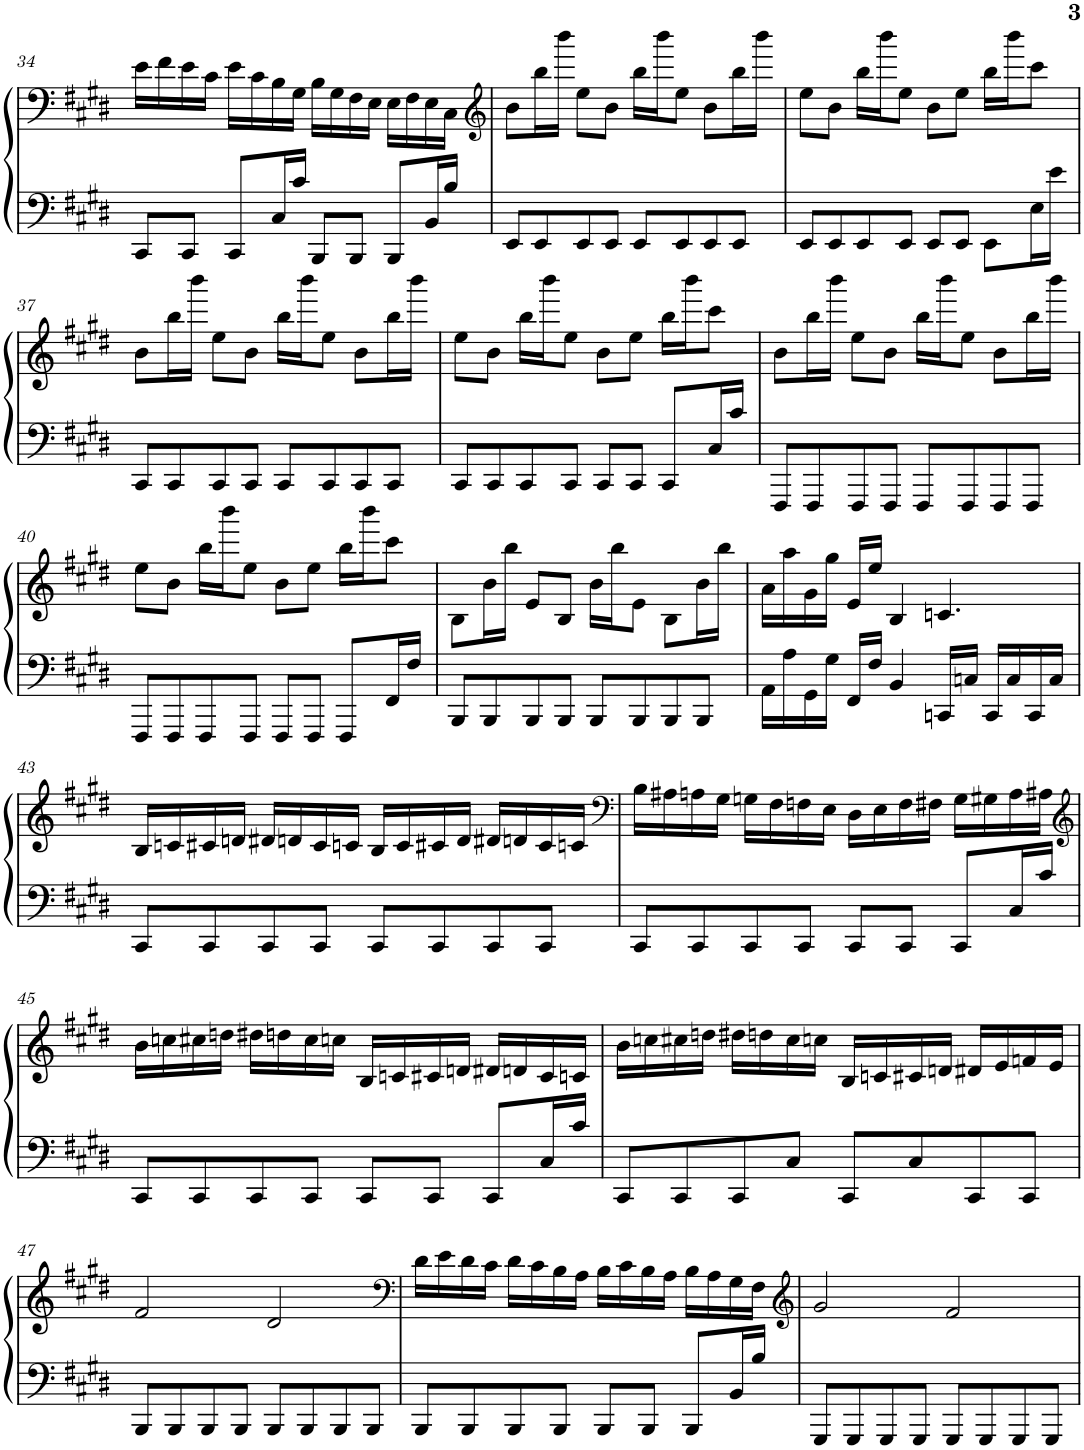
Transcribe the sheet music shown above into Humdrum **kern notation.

**kern	**kern
*part1	*part1
*staff2	*staff1
*I"Piano	*
*I'Pno.	*
!!LO:PB:g=z
*clefF4	*clefF4
*k[f#c#g#d#]	*k[f#c#g#d#]
*M4/4	*M4/4
=34	=34
8CC#/L	16e\LL
.	16f#\
8CC#/J	16e\
.	16c#\JJ
8CC#/L	16e\LL
.	16c#\
16C#/L	16B\
16c#/JJ	16G#\JJ
8BBB/L	16B\LL
.	16G#\
8BBB/J	16F#\
.	16E\JJ
8BBB/L	16E\LL
.	16F#\
16BB/L	16E\
16B/JJ	16C#\JJ
=35	=35
*	*clefG2
8EE/L	8b\L
8EE/	16bb\L
.	16bbb\JJ
8EE/	8ee\L
8EE/J	8b\J
8EE/L	16bb\LL
.	16bbb\J
8EE/	8ee\J
8EE/	8b\L
8EE/J	16bb\L
.	16bbb\JJ
=36	=36
8EE/L	8ee\L
8EE/	8b\J
8EE/	16bb\LL
.	16bbb\J
8EE/J	8ee\J
8EE/L	8b\L
8EE/J	8ee\J
8EE\L	16bb\LL
.	16bbb\J
16E\L	8ccc#\J
16e\JJ	.
!!LO:LB:g=z
=37	=37
8CC#/L	8b\L
8CC#/	16bb\L
.	16bbb\JJ
8CC#/	8ee\L
8CC#/J	8b\J
8CC#/L	16bb\LL
.	16bbb\J
8CC#/	8ee\J
8CC#/	8b\L
8CC#/J	16bb\L
.	16bbb\JJ
=38	=38
8CC#/L	8ee\L
8CC#/	8b\J
8CC#/	16bb\LL
.	16bbb\J
8CC#/J	8ee\J
8CC#/L	8b\L
8CC#/J	8ee\J
8CC#/L	16bb\LL
.	16bbb\J
16C#/L	8ccc#\J
16c#/JJ	.
=39	=39
8FFF#/L	8b\L
8FFF#/	16bb\L
.	16bbb\JJ
8FFF#/	8ee\L
8FFF#/J	8b\J
8FFF#/L	16bb\LL
.	16bbb\J
8FFF#/	8ee\J
8FFF#/	8b\L
8FFF#/J	16bb\L
.	16bbb\JJ
!!LO:LB:g=z
=40	=40
8FFF#/L	8ee\L
8FFF#/	8b\J
8FFF#/	16bb\LL
.	16bbb\J
8FFF#/J	8ee\J
8FFF#/L	8b\L
8FFF#/J	8ee\J
8FFF#/L	16bb\LL
.	16bbb\J
16FF#/L	8ccc#\J
16F#/JJ	.
=41	=41
8BBB/L	8B\L
8BBB/	16b\L
.	16bb\JJ
8BBB/	8e/L
8BBB/J	8B/J
8BBB/L	16b\LL
.	16bb\J
8BBB/	8e\J
8BBB/	8B\L
8BBB/J	16b\L
.	16bb\JJ
=42	=42
16AA\LL	16a\LL
16A\	16aa\
16GG#\	16g#\
16G#\JJ	16gg#\JJ
16FF#/LL	16e/LL
16F#/JJ	16ee/JJ
4BB/	4B/
16CCn/LL	4.cn/
16Cn/JJ	.
16CC/LL	.
16C/	.
16CC/	.
16C/JJ	.
!!LO:LB:g=z
=43	=43
8CC#/L	16B/LL
.	16cn/
8CC#/	16c#X/
.	16dn/JJ
8CC#/	16d#X/LL
.	16dn/
8CC#/J	16c#/
.	16cn/JJ
8CC#/L	16B/LL
.	16c/
8CC#/	16c#X/
.	16d/JJ
8CC#/	16d#X/LL
.	16dn/
8CC#/J	16c#/
.	16cn/JJ
=44	=44
*	*clefF4
8CC#/L	16B\LL
.	16A#X\
8CC#/	16An\
.	16G#\JJ
8CC#/	16Gn\LL
.	16F#\
8CC#/J	16Fn\
.	16E\JJ
8CC#/L	16D#\LL
.	16E\
8CC#/J	16F\
.	16F#X\JJ
8CC#/L	16G\LL
.	16G#X\
16C#/L	16A\
16c#/JJ	16A#X\JJ
!!LO:LB:g=z
=45	=45
*	*clefG2
8CC#/L	16b\LL
.	16ccn\
8CC#/	16cc#X\
.	16ddn\JJ
8CC#/	16dd#X\LL
.	16ddn\
8CC#/J	16cc#\
.	16ccn\JJ
8CC#/L	16B/LL
.	16cn/
8CC#/J	16c#X/
.	16dn/JJ
8CC#/L	16d#X/LL
.	16dn/
16C#/L	16c#/
16c#/JJ	16cn/JJ
=46	=46
8CC#/L	16b\LL
.	16ccn\
8CC#/	16cc#X\
.	16ddn\JJ
8CC#/	16dd#X\LL
.	16ddn\
8C#/J	16cc#\
.	16ccn\JJ
8CC#/L	16B/LL
.	16cn/
8C#/	16c#X/
.	16dn/JJ
8CC#/	16d#X/LL
.	16e/
8CC#/J	16fn/
.	16e/JJ
!!LO:LB:g=z
=47	=47
8BBB/L	2f#/
8BBB/	.
8BBB/	.
8BBB/J	.
8BBB/L	2d#/
8BBB/	.
8BBB/	.
8BBB/J	.
=48	=48
*	*clefF4
8BBB/L	16d#\LL
.	16e\
8BBB/	16d#\
.	16c#\JJ
8BBB/	16d#\LL
.	16c#\
8BBB/J	16B\
.	16A\JJ
8BBB/L	16B\LL
.	16c#\
8BBB/J	16B\
.	16A\JJ
8BBB/L	16B\LL
.	16A\
16BB/L	16G#\
16B/JJ	16F#\JJ
=49	=49
*	*clefG2
8GGG#/L	2g#/
8GGG#/	.
8GGG#/	.
8GGG#/J	.
8GGG#/L	2f#/
8GGG#/	.
8GGG#/	.
8GGG#/J	.
=	=
*-	*-
